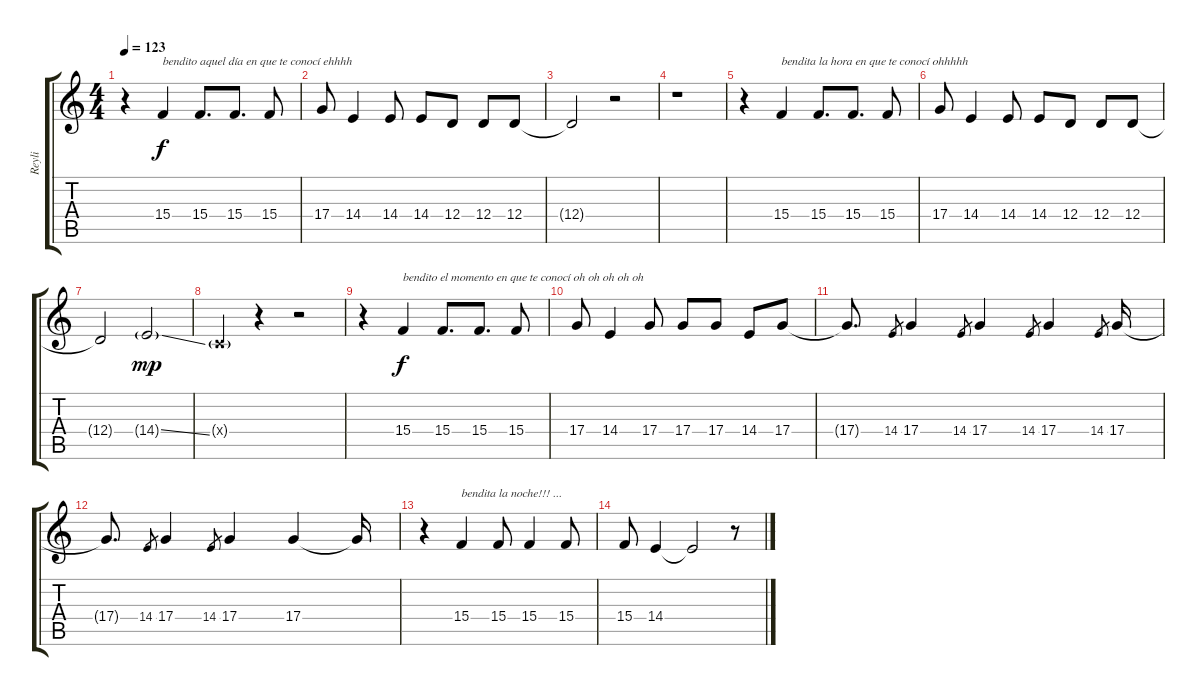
\track ("Reyli" "Reyli") {instrument cello}
\staff {score tabs}
\tuning (E4 B3 G3 D3 A2 E2) {hide}
\ts (4 4)
\tempo 123
\clef g2
\ks c
r.4{dy f} 15.4.4{txt "bendito aquel día en que te conocí ehhhh "} 15.4.8{d} 15.4.8{d} 15.4.8 |
17.4.8 14.4.4 14.4.8 14.4.8 12.4.8 12.4.8 12.4.8 |
12.4{t}.2 r.2 |
r.1 |
r.4 15.4.4{txt "bendita la hora en que te conocí ohhhhh "} 15.4.8{d} 15.4.8{d} 15.4.8 |
17.4.8 14.4.4 14.4.8 14.4.8 12.4.8 12.4.8 12.4.8 |
12.4{t}.2 14.4{ss g}.2{dy mp} |
10.4{g x}.4 r.4 r.2 |
r.4 15.4.4{txt "bendito el momento en que te conocí oh oh oh oh oh" dy f} 15.4.8{d} 15.4.8{d} 15.4.8 |
17.4.8 14.4.4 17.4.8 17.4.8 17.4.8 14.4.8 17.4.8 |
17.4{t}.8{d} 14.4.8{gr} 17.4.4 14.4.8{gr} 17.4.4 14.4.8{gr} 17.4.4 14.4.8{gr} 17.4.16 |
17.4{t}.8{d} 14.4.8{gr} 17.4.4 14.4.8{gr} 17.4.4 17.4.4 17.4{t}.16 |
r.4 15.4.4{txt "bendita la noche!!! ..."} 15.4.8 15.4.4 15.4.8 |
15.4.8 14.4.4 14.4{t}.2 r.8
